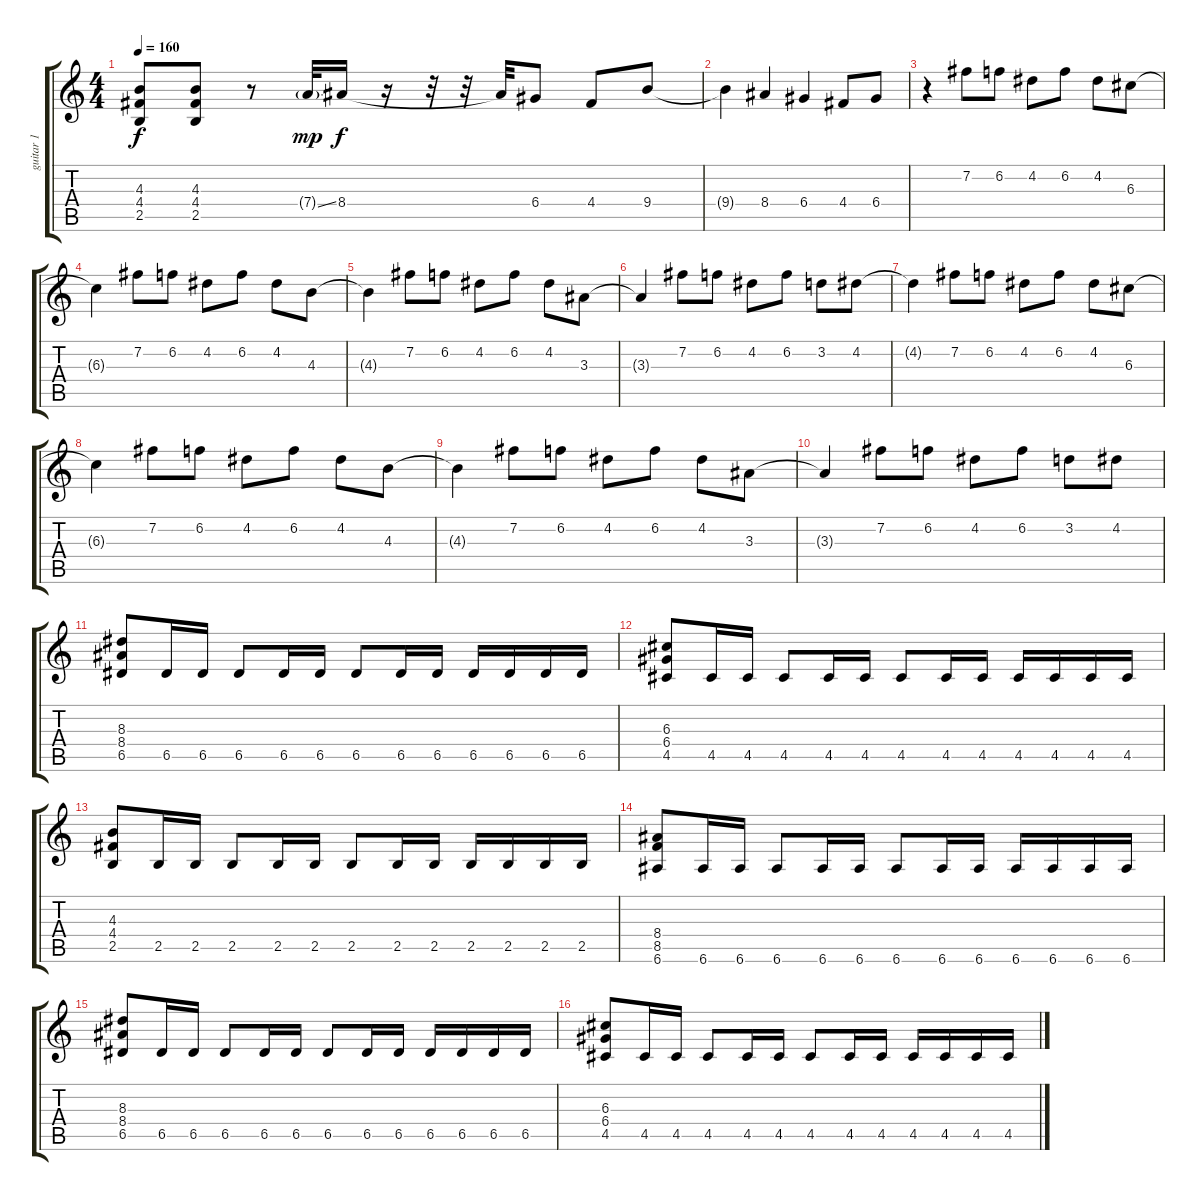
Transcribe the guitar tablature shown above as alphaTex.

\track ("guitar 1" "guitar 1") {instrument distortionguitar}
\staff {score tabs}
\tuning (E4 B3 G3 D3 A2 E2) {hide}
\ts (4 4)
\tempo 160
\clef g2
\ks c
(4.3 4.4 2.5).8{dy f} (4.3 4.4 2.5).8 r.8 7.4{ss g}.32{dy mp} 8.4.16{dy f} r.16 r.32 r.32 8.4{t}.32 6.4.8 4.4.8 9.4.8 |
9.4{t}.4 8.4.4 6.4.4 4.4.8 6.4.8 |
r.4 7.2.8 6.2.8 4.2.8 6.2.8 4.2.8 6.3.8 |
6.3{t}.4 7.2.8 6.2.8 4.2.8 6.2.8 4.2.8 4.3.8 |
4.3{t}.4 7.2.8 6.2.8 4.2.8 6.2.8 4.2.8 3.3.8 |
3.3{t}.4 7.2.8 6.2.8 4.2.8 6.2.8 3.2.8 4.2.8 |
4.2{t}.4 7.2.8 6.2.8 4.2.8 6.2.8 4.2.8 6.3.8 |
6.3{t}.4 7.2.8 6.2.8 4.2.8 6.2.8 4.2.8 4.3.8 |
4.3{t}.4 7.2.8 6.2.8 4.2.8 6.2.8 4.2.8 3.3.8 |
3.3{t}.4 7.2.8 6.2.8 4.2.8 6.2.8 3.2.8 4.2.8 |
(8.3 8.4 6.5).8{instrument distortionguitar} 6.5.16{instrument electricguitarmuted} 6.5.16 6.5.8 6.5.16 6.5.16 6.5.8 6.5.16 6.5.16 6.5.16 6.5.16 6.5.16 6.5.16 |
(6.3 6.4 4.5).8{instrument distortionguitar} 4.5.16{instrument electricguitarmuted} 4.5.16 4.5.8 4.5.16 4.5.16 4.5.8 4.5.16 4.5.16 4.5.16 4.5.16 4.5.16 4.5.16 |
(4.3 4.4 2.5).8{instrument distortionguitar} 2.5.16{instrument electricguitarmuted} 2.5.16 2.5.8 2.5.16 2.5.16 2.5.8 2.5.16 2.5.16 2.5.16 2.5.16 2.5.16 2.5.16 |
(8.4 8.5 6.6).8{instrument distortionguitar} 6.6.16{instrument electricguitarmuted} 6.6.16 6.6.8 6.6.16 6.6.16 6.6.8 6.6.16 6.6.16 6.6.16 6.6.16 6.6.16 6.6.16 |
(8.3 8.4 6.5).8{instrument distortionguitar} 6.5.16{instrument electricguitarmuted} 6.5.16 6.5.8 6.5.16 6.5.16 6.5.8 6.5.16 6.5.16 6.5.16 6.5.16 6.5.16 6.5.16 |
(6.3 6.4 4.5).8{instrument distortionguitar} 4.5.16{instrument electricguitarmuted} 4.5.16 4.5.8 4.5.16 4.5.16 4.5.8 4.5.16 4.5.16 4.5.16 4.5.16 4.5.16 4.5.16
